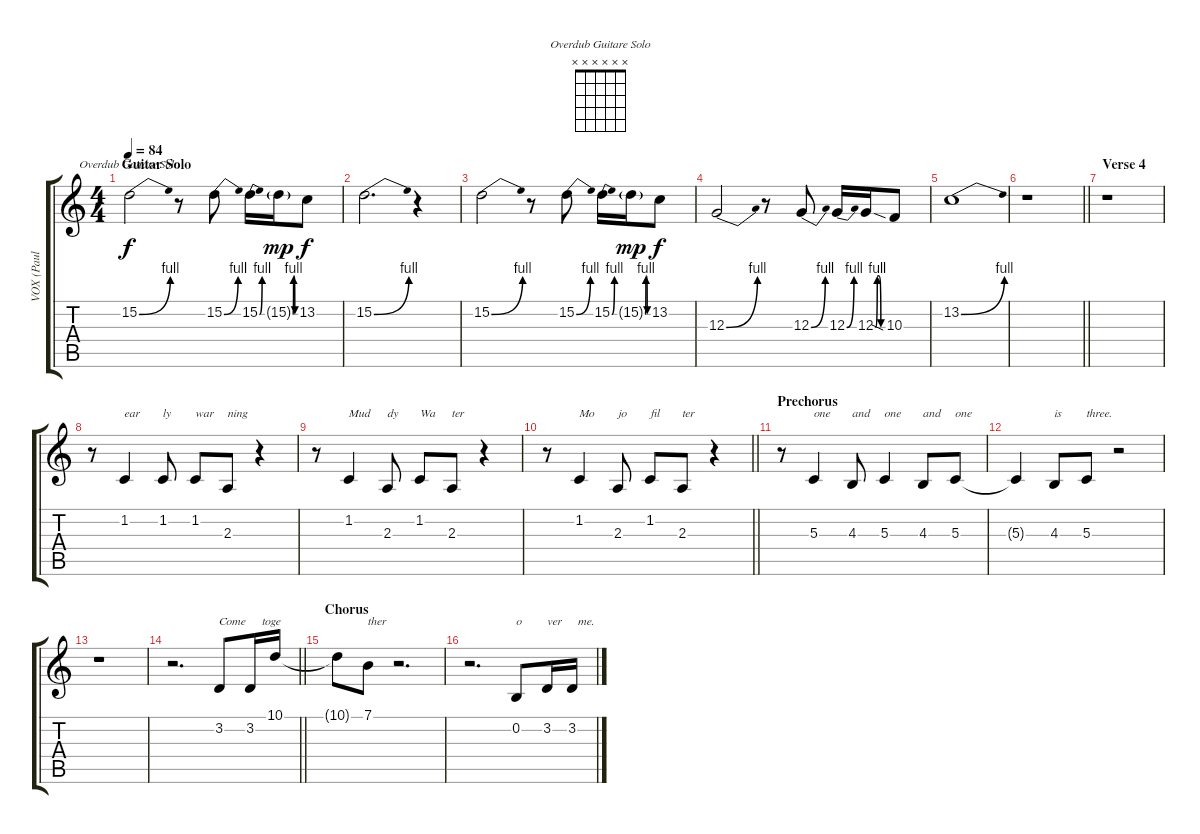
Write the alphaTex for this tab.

\track ("VOX (Paul McCartney)" "VOX (Paul ") {instrument tenorsax}
\staff {score tabs}
\tuning (E4 B3 G3 D3 A2 E2) {hide}
\chord ("Overdub Guitare Solo" x x x x x x)
\ts (4 4)
\section ("" "Guitar Solo")
\tempo 84
\clef g2
\ks c
15.2{be (bend 0 0 60 4)}.2{ch "Overdub Guitare Solo" dy f volume 15 balance 3 instrument electricguitarjazz} r.8 15.2{be (bend 0 0 60 4)}.8 15.2{be (bend 0 0 60 4)}.16 15.2{be (custom 0 0 15 4 30 4 45 0 60 0) g}.16{dy mp} 13.2.8{dy f} |
15.2{be (bend 0 0 60 4)}.2{d} r.4 |
15.2{be (bend 0 0 60 4)}.2 r.8 15.2{be (bend 0 0 60 4)}.8 15.2{be (bend 0 0 60 4)}.16 15.2{be (custom 0 0 15 4 30 4 45 0 60 0) g}.16{dy mp} 13.2.8{dy f} |
12.3{be (bend 0 0 60 4)}.2 r.8 12.3{be (bend 0 0 60 4)}.8 12.3{be (bend 0 0 60 4)}.16 12.3{be (custom 0 0 15 4 30 4 45 0 60 0)}.16 10.3{sia}.8 |
13.2{be (bend 0 0 60 4)}.1 |
\barLineRight lightlight
r.1 |
\section ("" "Verse 4")
r.1 |
r.8{volume 11 balance 7 instrument tenorsax} 1.2.4{txt "ear"} 1.2.8{txt "ly"} 1.2.8{txt "war"} 2.3.8{txt "ning"} r.4 |
r.8 1.2.4{txt "Mud"} 2.3.8{txt "dy"} 1.2.8{txt "Wa"} 2.3.8{txt "ter"} r.4 |
\barLineRight lightlight
r.8 1.2.4{txt "Mo"} 2.3.8{txt "jo"} 1.2.8{txt "fil"} 2.3.8{txt "ter"} r.4 |
\section ("" "Prechorus")
r.8 5.3.4{txt "one"} 4.3.8{txt "and"} 5.3.4{txt "one"} 4.3.8{txt "and"} 5.3.8{txt "one"} |
5.3{t}.4 4.3.8{txt "is"} 5.3.8{txt "three."} r.2 |
r.1 |
\barLineRight lightlight
r.2{d} 3.2.8{txt "Come"} 3.2.16{txt "    toge"} 10.1.16 |
\section ("" "Chorus")
10.1{t}.8 7.1.8{txt "ther"} r.2{d} |
r.2{d} 0.2.8{txt "o"} 3.2.16{txt "ver"} 3.2.16{txt "  me."}
